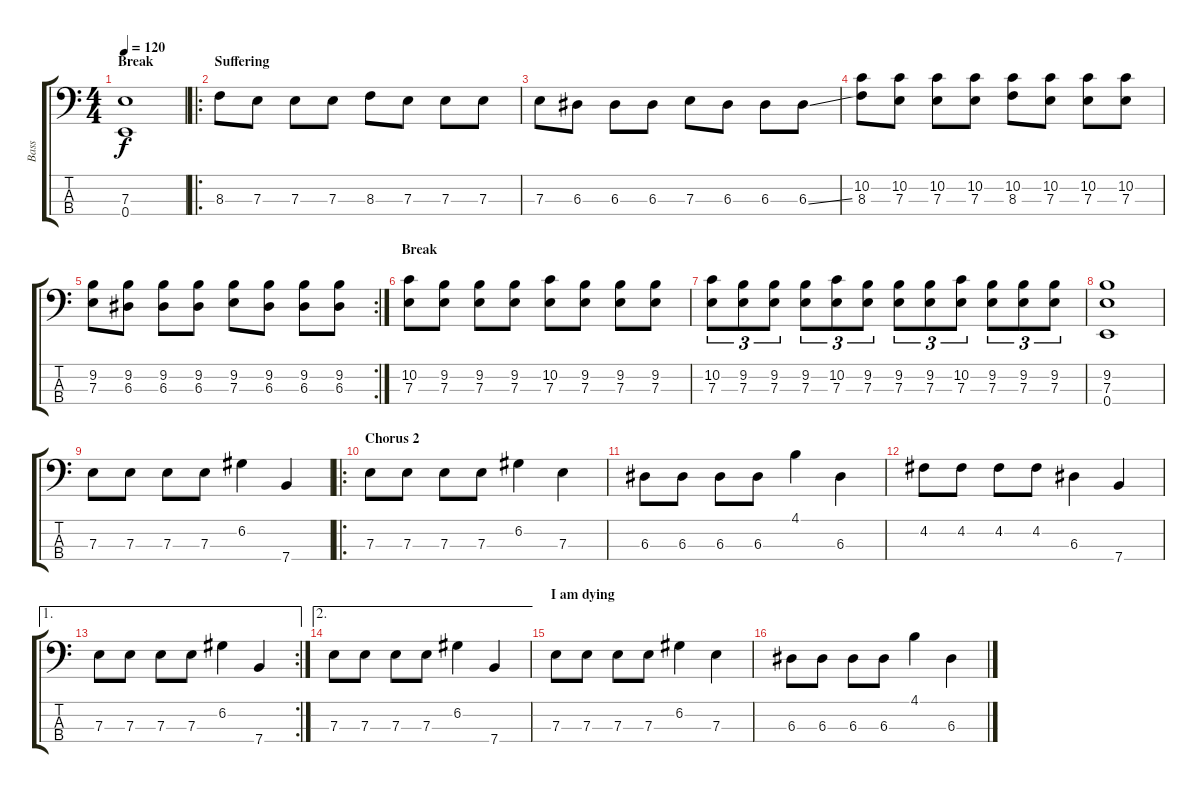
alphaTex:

\track ("Bass" "Bass") {instrument electricbasspick}
\staff {score tabs}
\tuning (G2 D2 A1 E1) {hide}
\ts (4 4)
\section ("" "Break")
\tempo 120
\clef f4
\ks c
(7.3 0.4).1{dy f} |
\ro
\section ("" "Suffering")
8.3.8 7.3.8 7.3.8 7.3.8 8.3.8 7.3.8 7.3.8 7.3.8 |
7.3.8 6.3.8 6.3.8 6.3.8 7.3.8 6.3.8 6.3.8 6.3{ss}.8 |
(10.2 8.3).8 (10.2 7.3).8 (10.2 7.3).8 (10.2 7.3).8 (10.2 8.3).8 (10.2 7.3).8 (10.2 7.3).8 (10.2 7.3).8 |
\rc 2
(9.2 7.3).8 (9.2 6.3).8 (9.2 6.3).8 (9.2 6.3).8 (9.2 7.3).8 (9.2 6.3).8 (9.2 6.3).8 (9.2 6.3).8 |
\section ("" "Break")
(10.2 7.3).8 (9.2 7.3).8 (9.2 7.3).8 (9.2 7.3).8 (10.2 7.3).8 (9.2 7.3).8 (9.2 7.3).8 (9.2 7.3).8 |
(10.2 7.3).8{tu (3 2)} (9.2 7.3).8{tu (3 2)} (9.2 7.3).8{tu (3 2)} (9.2 7.3).8{tu (3 2)} (10.2 7.3).8{tu (3 2)} (9.2 7.3).8{tu (3 2)} (9.2 7.3).8{tu (3 2)} (9.2 7.3).8{tu (3 2)} (10.2 7.3).8{tu (3 2)} (9.2 7.3).8{tu (3 2)} (9.2 7.3).8{tu (3 2)} (9.2 7.3).8{tu (3 2)} |
(9.2 7.3 0.4).1 |
7.3.8 7.3.8 7.3.8 7.3.8 6.2.4 7.4.4 |
\ro
\section ("" "Chorus 2")
7.3.8 7.3.8 7.3.8 7.3.8 6.2.4 7.3.4 |
6.3.8 6.3.8 6.3.8 6.3.8 4.1.4 6.3.4 |
4.2.8 4.2.8 4.2.8 4.2.8 6.3.4 7.4.4 |
\ae 1
\rc 2
7.3.8 7.3.8 7.3.8 7.3.8 6.2.4 7.4.4 |
\ae 2
7.3.8 7.3.8 7.3.8 7.3.8 6.2.4 7.4.4 |
\section ("" "I am dying")
7.3.8 7.3.8 7.3.8 7.3.8 6.2.4 7.3.4 |
6.3.8 6.3.8 6.3.8 6.3.8 4.1.4 6.3.4
